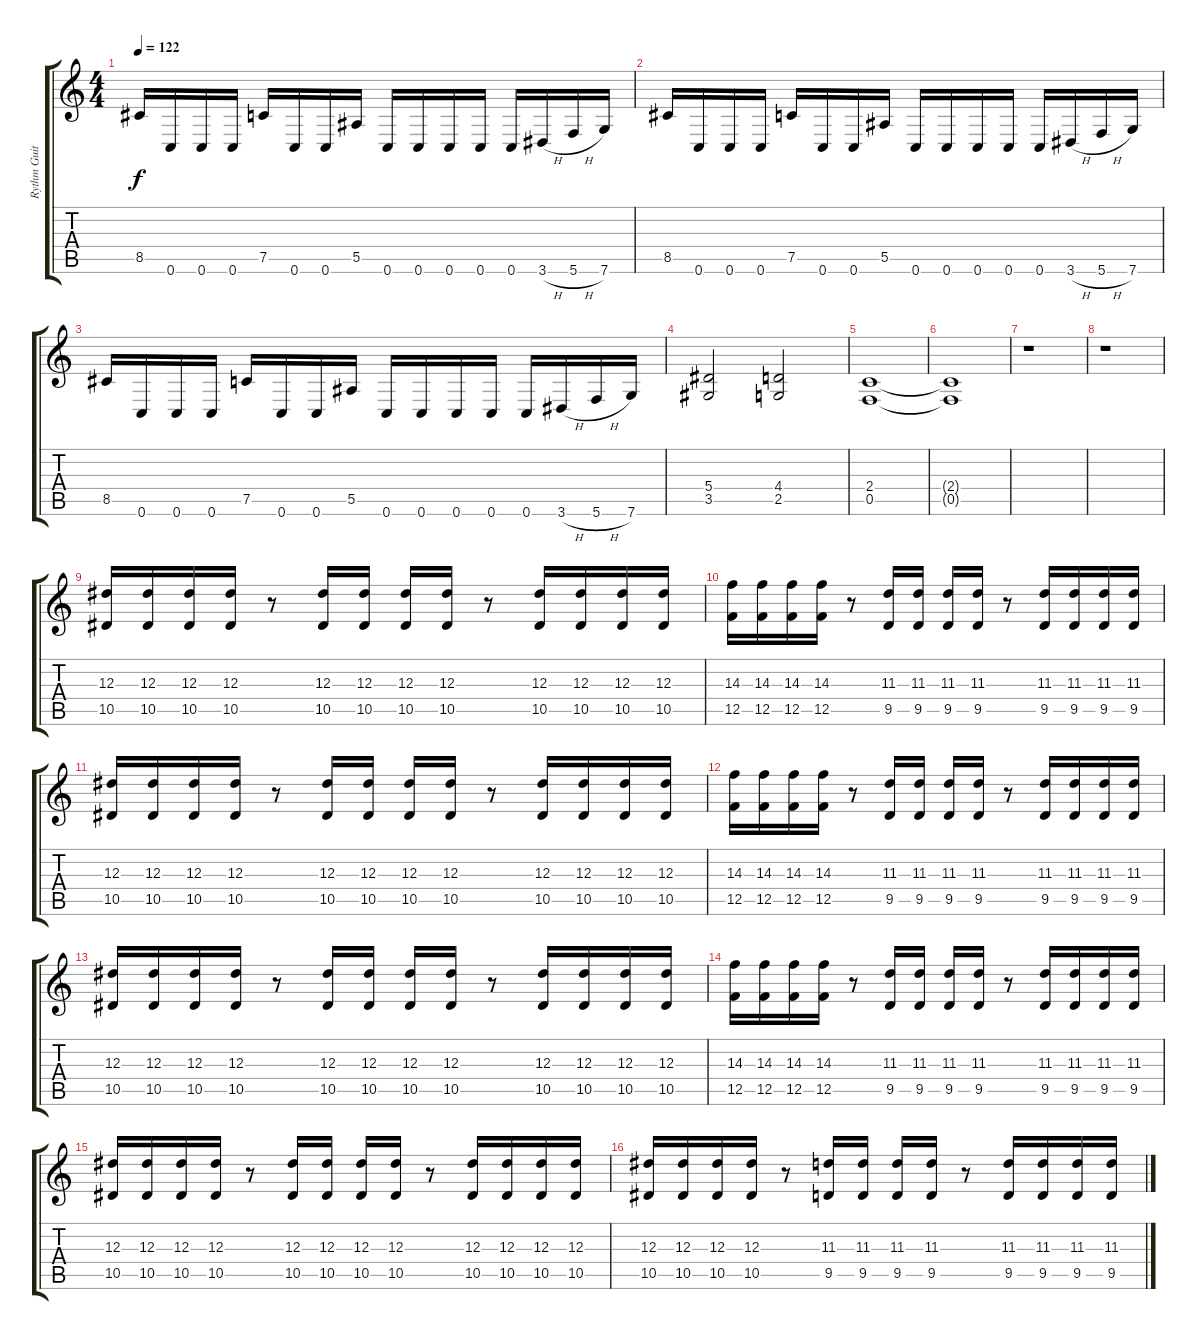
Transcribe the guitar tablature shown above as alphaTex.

\track ("Rythm Guitar (Right)" "Rythm Guit") {instrument distortionguitar}
\staff {score tabs}
\tuning (C4 G3 Eb3 Bb2 F2 C2) {hide}
\ts (4 4)
\tempo 122
\clef g2
\ks c
8.5.16{dy f} 0.6.16 0.6.16 0.6.16 7.5.16 0.6.16 0.6.16 5.5.16 0.6.16 0.6.16 0.6.16 0.6.16 0.6.16 3.6{h}.16 5.6{h}.16 7.6.16 |
8.5.16 0.6.16 0.6.16 0.6.16 7.5.16 0.6.16 0.6.16 5.5.16 0.6.16 0.6.16 0.6.16 0.6.16 0.6.16 3.6{h}.16 5.6{h}.16 7.6.16 |
8.5.16 0.6.16 0.6.16 0.6.16 7.5.16 0.6.16 0.6.16 5.5.16 0.6.16 0.6.16 0.6.16 0.6.16 0.6.16 3.6{h}.16 5.6{h}.16 7.6.16 |
(5.4 3.5).2 (4.4 2.5).2 |
(2.4 0.5).1 |
(2.4{t} 0.5{t}).1 |
r.1 |
r.1 |
(12.3 10.5).16 (12.3 10.5).16 (12.3 10.5).16 (12.3 10.5).16 r.8 (12.3 10.5).16 (12.3 10.5).16 (12.3 10.5).16 (12.3 10.5).16 r.8 (12.3 10.5).16 (12.3 10.5).16 (12.3 10.5).16 (12.3 10.5).16 |
(14.3 12.5).16 (14.3 12.5).16 (14.3 12.5).16 (14.3 12.5).16 r.8 (11.3 9.5).16 (11.3 9.5).16 (11.3 9.5).16 (11.3 9.5).16 r.8 (11.3 9.5).16 (11.3 9.5).16 (11.3 9.5).16 (11.3 9.5).16 |
(12.3 10.5).16 (12.3 10.5).16 (12.3 10.5).16 (12.3 10.5).16 r.8 (12.3 10.5).16 (12.3 10.5).16 (12.3 10.5).16 (12.3 10.5).16 r.8 (12.3 10.5).16 (12.3 10.5).16 (12.3 10.5).16 (12.3 10.5).16 |
(14.3 12.5).16 (14.3 12.5).16 (14.3 12.5).16 (14.3 12.5).16 r.8 (11.3 9.5).16 (11.3 9.5).16 (11.3 9.5).16 (11.3 9.5).16 r.8 (11.3 9.5).16 (11.3 9.5).16 (11.3 9.5).16 (11.3 9.5).16 |
(12.3 10.5).16 (12.3 10.5).16 (12.3 10.5).16 (12.3 10.5).16 r.8 (12.3 10.5).16 (12.3 10.5).16 (12.3 10.5).16 (12.3 10.5).16 r.8 (12.3 10.5).16 (12.3 10.5).16 (12.3 10.5).16 (12.3 10.5).16 |
(14.3 12.5).16 (14.3 12.5).16 (14.3 12.5).16 (14.3 12.5).16 r.8 (11.3 9.5).16 (11.3 9.5).16 (11.3 9.5).16 (11.3 9.5).16 r.8 (11.3 9.5).16 (11.3 9.5).16 (11.3 9.5).16 (11.3 9.5).16 |
(12.3 10.5).16 (12.3 10.5).16 (12.3 10.5).16 (12.3 10.5).16 r.8 (12.3 10.5).16 (12.3 10.5).16 (12.3 10.5).16 (12.3 10.5).16 r.8 (12.3 10.5).16 (12.3 10.5).16 (12.3 10.5).16 (12.3 10.5).16 |
(12.3 10.5).16 (12.3 10.5).16 (12.3 10.5).16 (12.3 10.5).16 r.8 (11.3 9.5).16 (11.3 9.5).16 (11.3 9.5).16 (11.3 9.5).16 r.8 (11.3 9.5).16 (11.3 9.5).16 (11.3 9.5).16 (11.3 9.5).16
